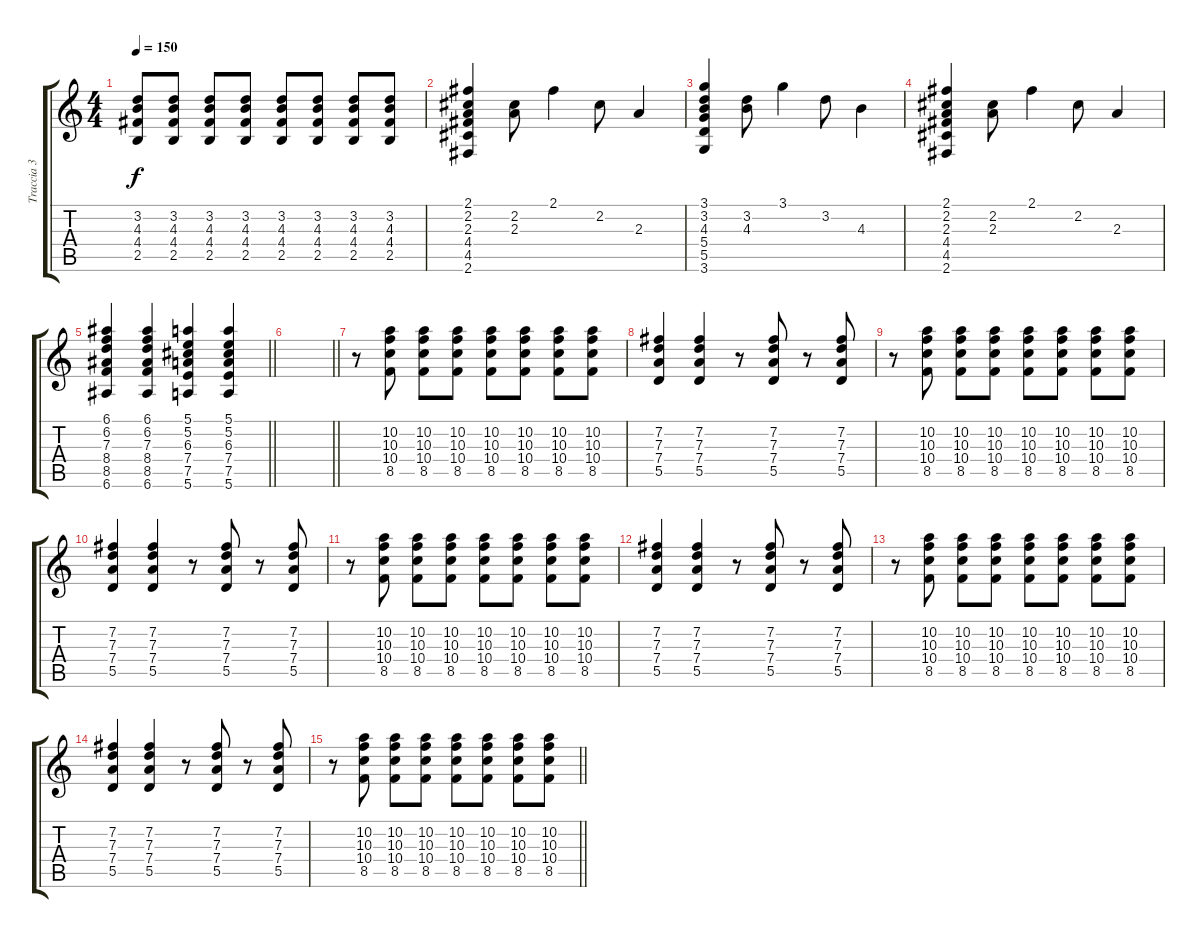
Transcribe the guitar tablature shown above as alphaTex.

\track ("Traccia 3" "Traccia 3") {instrument overdrivenguitar}
\staff {score tabs}
\tuning (E4 B3 G3 D3 A2 E2) {hide}
\ts (4 4)
\tempo 150
\clef g2
\ks c
(3.2 4.3 4.4 2.5).8{dy f} (3.2 4.3 4.4 2.5).8 (3.2 4.3 4.4 2.5).8 (3.2 4.3 4.4 2.5).8 (3.2 4.3 4.4 2.5).8 (3.2 4.3 4.4 2.5).8 (3.2 4.3 4.4 2.5).8 (3.2 4.3 4.4 2.5).8 |
(2.1 2.2 2.3 4.4 4.5 2.6).4 (2.2 2.3).8 2.1.4 2.2.8 2.3.4 |
(3.1 3.2 4.3 5.4 5.5 3.6).4 (3.2 4.3).8 3.1.4 3.2.8 4.3.4 |
(2.1 2.2 2.3 4.4 4.5 2.6).4 (2.2 2.3).8 2.1.4 2.2.8 2.3.4 |
\barLineRight lightlight
(6.1 6.2 7.3 8.4 8.5 6.6).4 (6.1 6.2 7.3 8.4 8.5 6.6).4 (5.1 5.2 6.3 7.4 7.5 5.6).4 (5.1 5.2 6.3 7.4 7.5 5.6).4 |
\barLineRight lightlight
|
r.8 (10.2 10.3 10.4 8.5).8 (10.2 10.3 10.4 8.5).8 (10.2 10.3 10.4 8.5).8 (10.2 10.3 10.4 8.5).8 (10.2 10.3 10.4 8.5).8 (10.2 10.3 10.4 8.5).8 (10.2 10.3 10.4 8.5).8 |
(7.2 7.3 7.4 5.5).4 (7.2 7.3 7.4 5.5).4 r.8 (7.2 7.3 7.4 5.5).8 r.8 (7.2 7.3 7.4 5.5).8 |
r.8 (10.2 10.3 10.4 8.5).8 (10.2 10.3 10.4 8.5).8 (10.2 10.3 10.4 8.5).8 (10.2 10.3 10.4 8.5).8 (10.2 10.3 10.4 8.5).8 (10.2 10.3 10.4 8.5).8 (10.2 10.3 10.4 8.5).8 |
(7.2 7.3 7.4 5.5).4 (7.2 7.3 7.4 5.5).4 r.8 (7.2 7.3 7.4 5.5).8 r.8 (7.2 7.3 7.4 5.5).8 |
r.8 (10.2 10.3 10.4 8.5).8 (10.2 10.3 10.4 8.5).8 (10.2 10.3 10.4 8.5).8 (10.2 10.3 10.4 8.5).8 (10.2 10.3 10.4 8.5).8 (10.2 10.3 10.4 8.5).8 (10.2 10.3 10.4 8.5).8 |
(7.2 7.3 7.4 5.5).4 (7.2 7.3 7.4 5.5).4 r.8 (7.2 7.3 7.4 5.5).8 r.8 (7.2 7.3 7.4 5.5).8 |
r.8 (10.2 10.3 10.4 8.5).8 (10.2 10.3 10.4 8.5).8 (10.2 10.3 10.4 8.5).8 (10.2 10.3 10.4 8.5).8 (10.2 10.3 10.4 8.5).8 (10.2 10.3 10.4 8.5).8 (10.2 10.3 10.4 8.5).8 |
(7.2 7.3 7.4 5.5).4 (7.2 7.3 7.4 5.5).4 r.8 (7.2 7.3 7.4 5.5).8 r.8 (7.2 7.3 7.4 5.5).8 |
\barLineRight lightlight
r.8 (10.2 10.3 10.4 8.5).8 (10.2 10.3 10.4 8.5).8 (10.2 10.3 10.4 8.5).8 (10.2 10.3 10.4 8.5).8 (10.2 10.3 10.4 8.5).8 (10.2 10.3 10.4 8.5).8 (10.2 10.3 10.4 8.5).8
